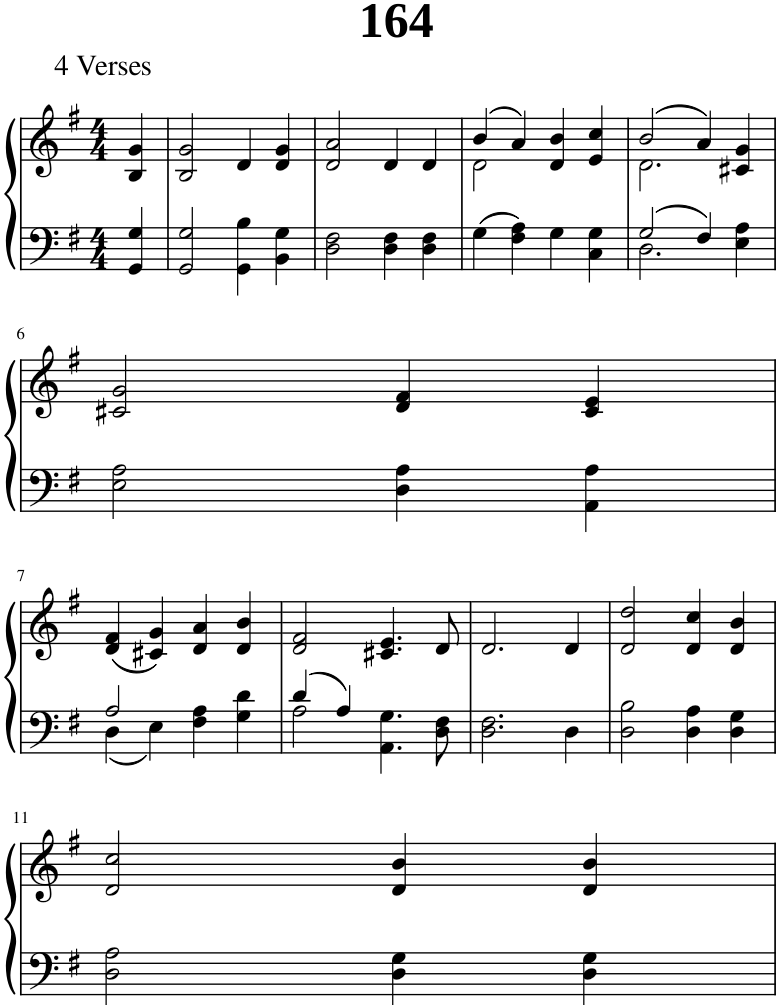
**kern	**kern
*part1	*part1
*staff2	*staff1
*I"Piano	*
*I'Pno.	*
*clefF4	*clefG2
*k[f#]	*k[f#]
*M4/4	*M4/4
=1	=1
4GG/ 4G/	4B/ 4g/
=2	=2
2GG/ 2G/	2B/ 2g/
4GG\ 4B\	4d/
4BB\ 4G\	4d/ 4g/
=3	=3
2D\ 2F#\	2d/ 2a/
4D\ 4F#\	4d/
4D\ 4F#\	4d/
=4	=4
*	*^
4G\	(4b/	2d\
4F#\ 4A\	4a/)	.
4G\	4d/ 4b/	2ryy
4C\ 4G\	4e/ 4cc/	.
=5	=5	=5
*^	*	*
2G/	2.D\	(2b/	2.d\
4F#/	.	4a/)	.
4E\ 4A\	4ryy	4c#X/ 4g/	4ryy
*v	*v	*	*
*	*v	*v
!!LO:LB:g=z
=6	=6
2E\ 2A\	2c#X/ 2g/
4D\ 4A\	4d/ 4f#/
4AA\ 4A\	4c#/ 4e/
!!LO:LB:g=z
=7	=7
*^	*
2A/	4D\	(4d/ 4f#/
.	4E\	4c#X/ 4g/)
2ryy	4F#\ 4A\	4d/ 4a/
.	4G\ 4d\	4d/ 4b/
=8	=8	=8
4d/	2A\	2d/ 2f#/
4A/	.	.
2ryy	4.AA\ 4.G\	4.c#X/ 4.e/
.	8D\ 8F#\	8d/
*v	*v	*
=9	=9
2.D\ 2.F#\	2.d/
4D\	4d/
=10	=10
2D\ 2B\	2d/ 2dd/
4D\ 4A\	4d/ 4cc/
4D\ 4G\	4d/ 4b/
!!LO:LB:g=z
=11	=11
2D\ 2A\	2d/ 2cc/
4D\ 4G\	4d/ 4b/
4D\ 4G\	4d/ 4b/
=	=
*-	*-
